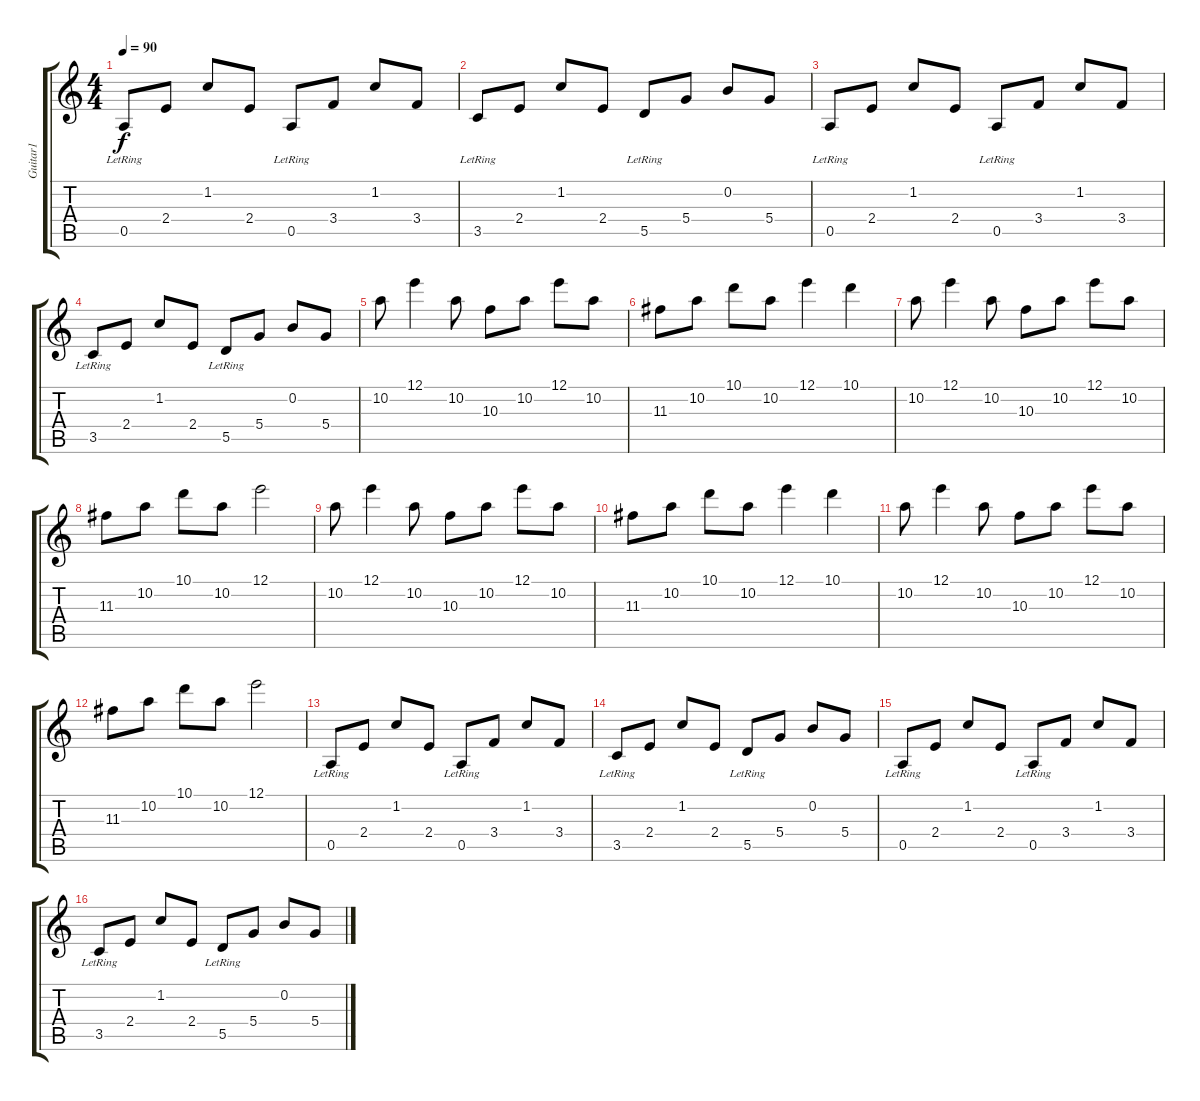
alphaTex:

\track ("Guitar1" "Guitar1") {instrument electricguitarjazz}
\staff {score tabs}
\tuning (E4 B3 G3 D3 A2 E2) {hide}
\ts (4 4)
\tempo 90
\clef g2
\ks c
0.5{lr}.8{dy f} 2.4.8 1.2.8 2.4.8 0.5{lr}.8 3.4.8 1.2.8 3.4.8 |
3.5{lr}.8 2.4.8 1.2.8 2.4.8 5.5{lr}.8 5.4.8 0.2.8 5.4.8 |
0.5{lr}.8 2.4.8 1.2.8 2.4.8 0.5{lr}.8 3.4.8 1.2.8 3.4.8 |
3.5{lr}.8 2.4.8 1.2.8 2.4.8 5.5{lr}.8 5.4.8 0.2.8 5.4.8 |
10.2.8{volume 6} 12.1.4 10.2.8 10.3.8 10.2.8 12.1.8 10.2.8 |
11.3.8 10.2.8 10.1.8 10.2.8 12.1.4 10.1.4 |
10.2.8 12.1.4 10.2.8 10.3.8 10.2.8 12.1.8 10.2.8 |
11.3.8 10.2.8 10.1.8 10.2.8 12.1.2 |
10.2.8 12.1.4 10.2.8 10.3.8 10.2.8 12.1.8 10.2.8 |
11.3.8 10.2.8 10.1.8 10.2.8 12.1.4 10.1.4 |
10.2.8 12.1.4 10.2.8 10.3.8 10.2.8 12.1.8 10.2.8 |
11.3.8 10.2.8 10.1.8 10.2.8 12.1.2 |
0.5{lr}.8{volume 8} 2.4.8 1.2.8 2.4.8 0.5{lr}.8 3.4.8 1.2.8 3.4.8 |
3.5{lr}.8 2.4.8 1.2.8 2.4.8 5.5{lr}.8 5.4.8 0.2.8 5.4.8 |
0.5{lr}.8 2.4.8 1.2.8 2.4.8 0.5{lr}.8 3.4.8 1.2.8 3.4.8 |
3.5{lr}.8 2.4.8 1.2.8 2.4.8 5.5{lr}.8 5.4.8 0.2.8 5.4.8
